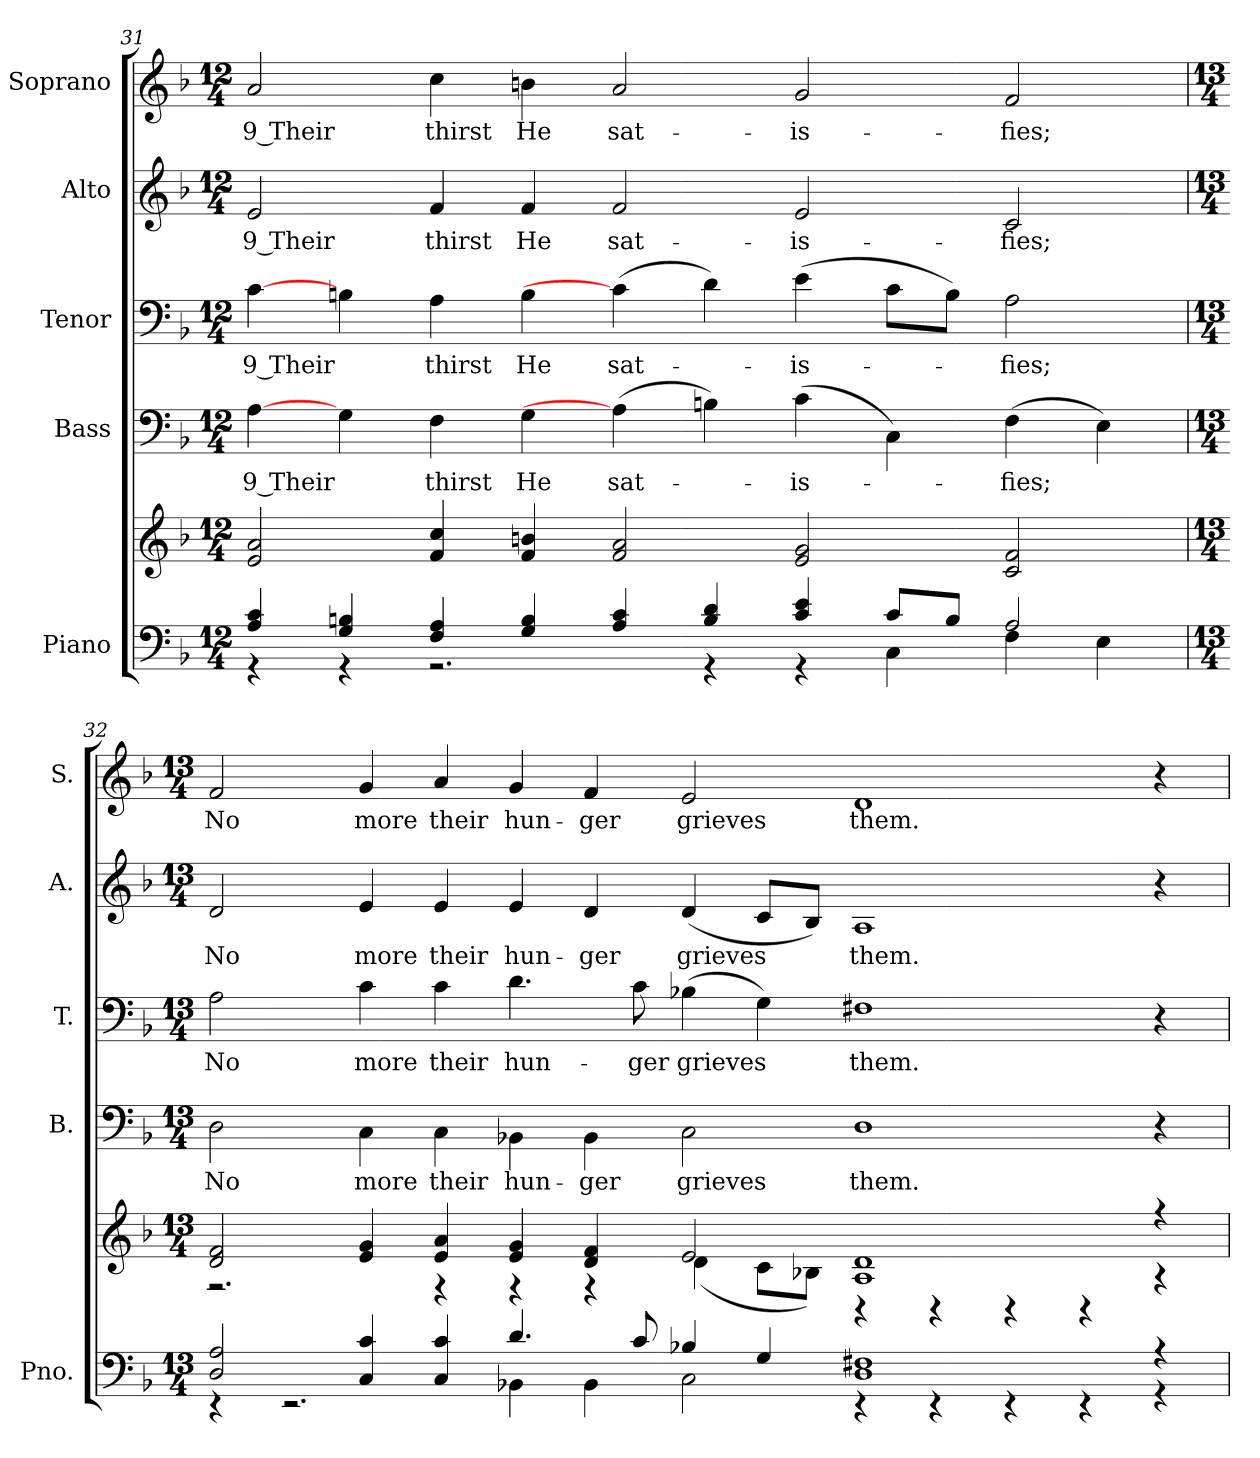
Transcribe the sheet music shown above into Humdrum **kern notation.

**kern	**kern	**kern	**text	**kern	**text	**kern	**text	**kern	**text
*part5	*part5	*part4	*part4	*part3	*part3	*part2	*part2	*part1	*part1
*staff6	*staff5	*staff4	*staff4	*staff3	*staff3	*staff2	*staff2	*staff1	*staff1
*I"Piano	*	*I"Bass	*	*I"Tenor	*	*I"Alto	*	*I"Soprano	*
*I'Pno.	*	*I'B.	*	*I'T.	*	*I'A.	*	*I'S.	*
!!LO:PB:g=z
*clefF4	*clefG2	*clefF4	*	*clefF4	*	*clefG2	*	*clefG2	*
*k[b-]	*k[b-]	*k[b-]	*	*k[b-]	*	*k[b-]	*	*k[b-]	*
*F:	*F:	*F:	*	*F:	*	*F:	*	*F:	*
*M12/4	*M12/4	*M12/4	*	*M12/4	*	*M12/4	*	*M12/4	*
=31	=31	=31	=31	=31	=31	=31	=31	=31	=31
*^	*	*	*	*	*	*	*	*	*
!	!	!	!	!LO:LY:b:color=#000000	!	!	!	!	!	!
!	!	!	!	!	!	!LO:LY:b:color=#000000	!	!	!	!
!	!	!	!	!	!	!	!	!LO:LY:b:color=#000000	!	!
!	!	!	!	!	!	!	!	!	!	!LO:LY:b:color=#000000
4Ai/ 4ci	4r	2ei/ 2ai	[>4Ai\	9 Their	[>4ci\	9 Their	2ei/	9 Their	2ai/	9 Their
4Gi/ 4Bni	4r	.	4Gi\	.	4Bni\	.	.	.	.	.
!	!	!	!	!LO:LY:b:color=#000000	!	!	!	!	!	!
!	!	!	!	!	!	!LO:LY:b:color=#000000	!	!	!	!
!	!	!	!	!	!	!	!	!LO:LY:b:color=#000000	!	!
!	!	!	!	!	!	!	!	!	!	!LO:LY:b:color=#000000
4Fi/ 4Ai	2.r	4fi/ 4cci	4Fi\	thirst	4Ai\	thirst	4fi/	thirst	4cci\	thirst
!	!	!	!	!LO:LY:b:color=#000000	!	!	!	!	!	!
!	!	!	!	!	!	!LO:LY:b:color=#000000	!	!	!	!
!	!	!	!	!	!	!	!	!LO:LY:b:color=#000000	!	!
!	!	!	!	!	!	!	!	!	!	!LO:LY:b:color=#000000
4Gi/ 4Bi	.	4fi/ 4bni	4Gi\	He	4Bi\	He	4fi/	He	4bni\	He
!	!	!	!	!LO:LY:b:color=#000000	!	!	!	!	!	!
!	!	!	!	!	!	!LO:LY:b:color=#000000	!	!	!	!
!	!	!	!	!	!	!	!	!LO:LY:b:color=#000000	!	!
!	!	!	!	!	!	!	!	!	!	!LO:LY:b:color=#000000
4Ai/ 4ci	.	2fi/ 2ai	(4Ai\]	sat-	(4ci\]	sat-	2fi/	sat-	2ai/	sat-
4Bi/ 4di	4r	.	4Bni\)	.	4di\)	.	.	.	.	.
!	!	!	!	!LO:LY:b:color=#000000	!	!	!	!	!	!
!	!	!	!	!	!	!LO:LY:b:color=#000000	!	!	!	!
!	!	!	!	!	!	!	!	!LO:LY:b:color=#000000	!	!
!	!	!	!	!	!	!	!	!	!	!LO:LY:b:color=#000000
4ci/ 4ei	4r	2ei/ 2gi	(4ci\	-is-	(4ei\	-is-	2ei/	-is-	2gi/	-is-
8ci/L	4Ci\	.	4Ci\)	.	8ci\L	.	.	.	.	.
8Bi/J	.	.	.	.	8Bi\J)	.	.	.	.	.
!	!	!	!	!LO:LY:b:color=#000000	!	!	!	!	!	!
!	!	!	!	!	!	!LO:LY:b:color=#000000	!	!	!	!
!	!	!	!	!	!	!	!	!LO:LY:b:color=#000000	!	!
!	!	!	!	!	!	!	!	!	!	!LO:LY:b:color=#000000
2Ai/	4Fi\	2ci/ 2fi	(4Fi\	-fies;	2Ai\	-fies;	2ci/	-fies;	2fi/	-fies;
.	4Ei\	.	4Ei\)	.	.	.	.	.	.	.
!!LO:PB:g=z
=32	=32	=32	=32	=32	=32	=32	=32	=32	=32	=32
*M13/4	*	*M13/4	*M13/4	*	*M13/4	*	*M13/4	*	*M13/4	*
*	*	*^	*	*	*	*	*	*	*	*
!	!	!	!	!	!LO:LY:b:color=#000000	!	!	!	!	!	!
!	!	!	!	!	!	!	!LO:LY:b:color=#000000	!	!	!	!
!	!	!	!	!	!	!	!	!	!LO:LY:b:color=#000000	!	!
!	!	!	!	!	!	!	!	!	!	!	!LO:LY:b:color=#000000
2Di/ 2Ai	4r	2di/ 2fi	2.r	2Di\	No	2Ai\	No	2di/	No	2fi/	No
.	2.r	.	.	.	.	.	.	.	.	.	.
!	!	!	!	!	!LO:LY:b:color=#000000	!	!	!	!	!	!
!	!	!	!	!	!	!	!LO:LY:b:color=#000000	!	!	!	!
!	!	!	!	!	!	!	!	!	!LO:LY:b:color=#000000	!	!
!	!	!	!	!	!	!	!	!	!	!	!LO:LY:b:color=#000000
4Ci/ 4ci	.	4ei/ 4gi	.	4Ci\	more	4ci\	more	4ei/	more	4gi/	more
!	!	!	!	!	!LO:LY:b:color=#000000	!	!	!	!	!	!
!	!	!	!	!	!	!	!LO:LY:b:color=#000000	!	!	!	!
!	!	!	!	!	!	!	!	!	!LO:LY:b:color=#000000	!	!
!	!	!	!	!	!	!	!	!	!	!	!LO:LY:b:color=#000000
4Ci/ 4ci	.	4ei/ 4ai	4r	4Ci\	their	4ci\	their	4ei/	their	4ai/	their
!	!	!	!	!	!LO:LY:b:color=#000000	!	!	!	!	!	!
!	!	!	!	!	!	!	!LO:LY:b:color=#000000	!	!	!	!
!	!	!	!	!	!	!	!	!	!LO:LY:b:color=#000000	!	!
!	!	!	!	!	!	!	!	!	!	!	!LO:LY:b:color=#000000
4.di/	4BB-Xi\	4ei/ 4gi	4r	4BB-Xi\	hun-	4.di\	hun-	4ei/	hun-	4gi/	hun-
!	!	!	!	!	!LO:LY:b:color=#000000	!	!	!	!	!	!
!	!	!	!	!	!	!	!	!	!LO:LY:b:color=#000000	!	!
!	!	!	!	!	!	!	!	!	!	!	!LO:LY:b:color=#000000
.	4BB-i\	4di/ 4fi	4r	4BB-i\	-ger	.	.	4di/	-ger	4fi/	-ger
!	!	!	!	!	!	!	!LO:LY:b:color=#000000	!	!	!	!
8ci/	.	.	.	.	.	8ci\	-ger	.	.	.	.
!	!	!	!	!	!LO:LY:b:color=#000000	!	!	!	!	!	!
!	!	!	!	!	!	!	!LO:LY:b:color=#000000	!	!	!	!
!	!	!	!	!	!	!	!	!	!LO:LY:b:color=#000000	!	!
!	!	!	!	!	!	!	!	!	!	!	!LO:LY:b:color=#000000
4B-Xi/	2Ci\	2ei/	(4di\	2Ci\	grieves	(4B-Xi\	grieves	(4di/	grieves	2ei/	grieves
4Gi/	.	.	8ci\L	.	.	4Gi\)	.	8ci/L	.	.	.
.	.	.	8B-Xi\J)	.	.	.	.	8B-i/J)	.	.	.
!	!	!	!	!	!LO:LY:b:color=#000000	!	!	!	!	!	!
!	!	!	!	!	!	!	!LO:LY:b:color=#000000	!	!	!	!
!	!	!	!	!	!	!	!	!	!LO:LY:b:color=#000000	!	!
!	!	!	!	!	!	!	!	!	!	!	!LO:LY:b:color=#000000
1Di 1F#Xi	4r	1Ai 1di	4r	1Di	them.	1F#Xi	them.	1Ai	them.	1di	them.
.	4r	.	4r	.	.	.	.	.	.	.	.
.	4r	.	4r	.	.	.	.	.	.	.	.
.	4r	.	4r	.	.	.	.	.	.	.	.
4r	4r	4r	4r	4r	.	4r	.	4r	.	4r	.
*v	*v	*	*	*	*	*	*	*	*	*	*
*	*v	*v	*	*	*	*	*	*	*	*
=	=	=	=	=	=	=	=	=	=
*-	*-	*-	*-	*-	*-	*-	*-	*-	*-
